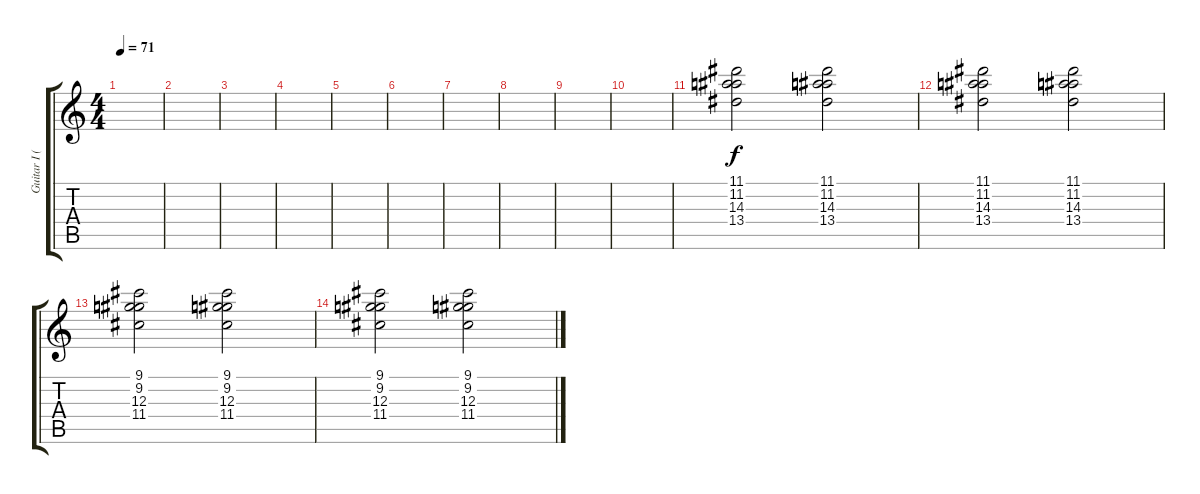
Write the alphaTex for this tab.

\track ("Guitar I (with Fingers and Leslie Rotary" "Guitar I (") {instrument electricguitarjazz}
\staff {score tabs}
\tuning (E4 B3 G3 D3 A2 E2) {hide}
\ts (4 4)
\tempo 71
\clef g2
\ks c
|
|
|
|
|
|
|
|
|
|
(11.1 11.2 14.3 13.4).2{balance 16} (11.1 11.2 14.3 13.4).2{balance 0} |
(11.1 11.2 14.3 13.4).2{balance 16} (11.1 11.2 14.3 13.4).2{balance 0} |
(9.1 9.2 12.3 11.4).2{balance 16} (9.1 9.2 12.3 11.4).2{balance 0} |
(9.1 9.2 12.3 11.4).2{balance 16} (9.1 9.2 12.3 11.4).2{balance 0}
